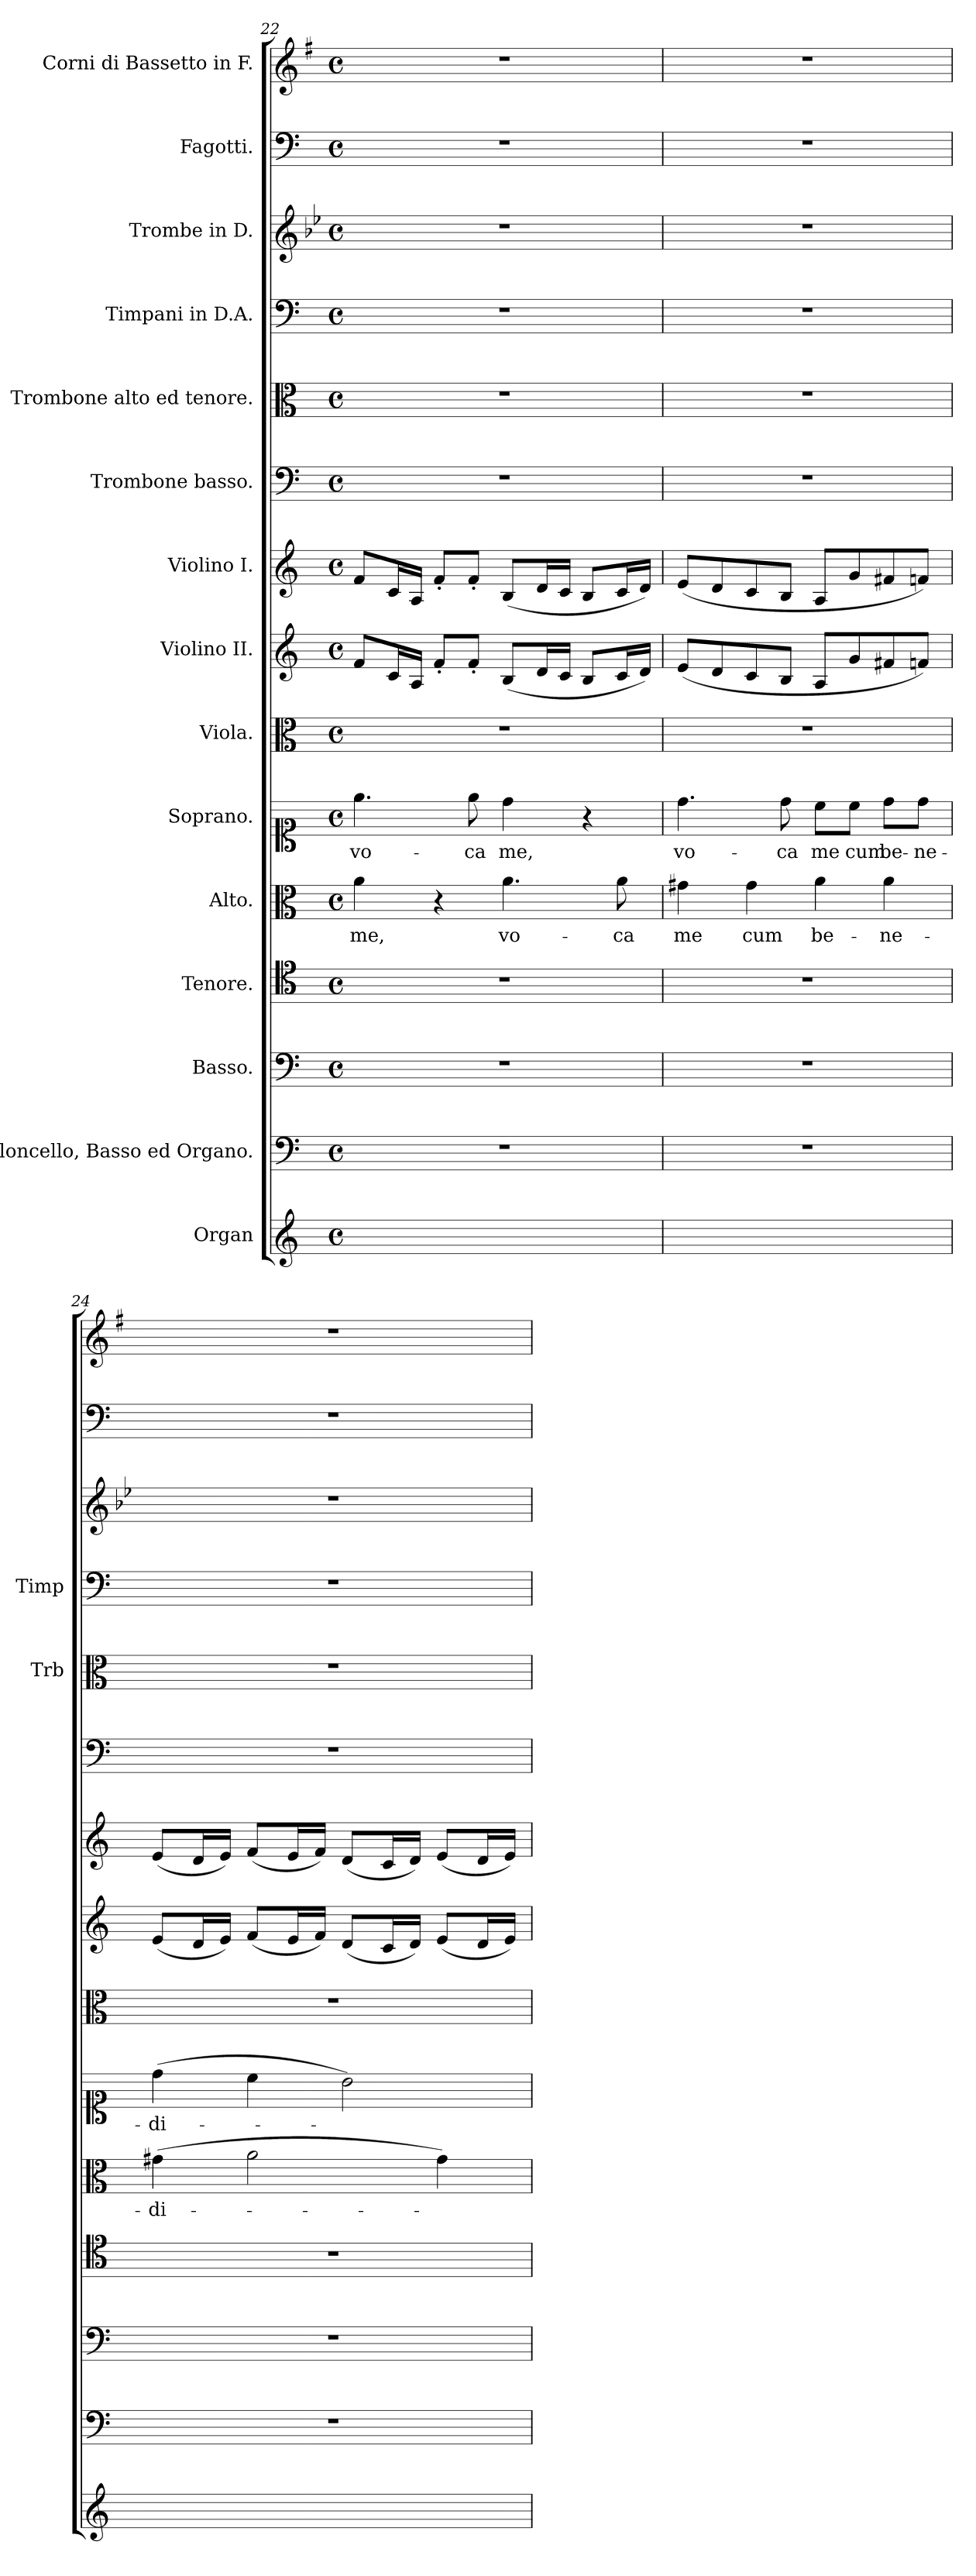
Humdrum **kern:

**kern	**kern	**kern	**kern	**kern	**text	**kern	**text	**kern	**kern	**kern	**kern	**kern	**kern	**kern	**kern	**kern
*part15	*part14	*part13	*part12	*part11	*part11	*part10	*part10	*part9	*part8	*part7	*part6	*part5	*part4	*part3	*part2	*part1
*staff15	*staff14	*staff13	*staff12	*staff11	*staff11	*staff10	*staff10	*staff9	*staff8	*staff7	*staff6	*staff5	*staff4	*staff3	*staff2	*staff1
*I"Organ	*I"Violoncello, Basso ed Organo.	*I"Basso.	*I"Tenore.	*I"Alto.	*	*I"Soprano.	*	*I"Viola.	*I"Violino II.	*I"Violino I.	*I"Trombone basso.	*I"Trombone alto ed tenore.	*I"Timpani in D.A.	*I"Trombe in D.	*I"Fagotti.	*I"Corni di Bassetto in F.
*	*	*	*	*	*	*	*	*	*	*	*	*I'Trb	*I'Timp	*	*	*
*clefG2	*clefF4	*clefF4	*clefC4	*clefC3	*	*clefC1	*	*clefC3	*clefG2	*clefG2	*clefF4	*clefC3	*clefF4	*clefG2	*clefF4	*clefG2
*	*	*	*	*	*	*	*	*	*	*	*	*	*	*ITrd-1c-2	*	*ITrd4c7
*k[]	*k[]	*k[]	*k[]	*k[]	*	*k[]	*	*k[]	*k[]	*k[]	*k[]	*k[]	*k[]	*k[]	*k[]	*k[]
*M4/4	*M4/4	*M4/4	*M4/4	*M4/4	*	*M4/4	*	*M4/4	*M4/4	*M4/4	*M4/4	*M4/4	*M4/4	*M4/4	*M4/4	*M4/4
*met(c)	*met(c)	*met(c)	*met(c)	*met(c)	*	*met(c)	*	*met(c)	*met(c)	*met(c)	*met(c)	*met(c)	*met(c)	*met(c)	*met(c)	*met(c)
=22	=22	=22	=22	=22	=22	=22	=22	=22	=22	=22	=22	=22	=22	=22	=22	=22
!	!	!	!	!	!LO:LY:b	!	!LO:LY:b	!	!	!	!	!	!	!	!	!
1ryy	1r	1r	1r	4a\	me,	4.ee\	vo-	1r	8f/L	8f/L	1r	1r	1r	1r	1r	1r
.	.	.	.	.	.	.	.	.	16c/L	16c/L	.	.	.	.	.	.
.	.	.	.	.	.	.	.	.	16A/JJ	16A/JJ	.	.	.	.	.	.
.	.	.	.	4r	.	.	.	.	8f'/L	8f'/L	.	.	.	.	.	.
!	!	!	!	!	!	!	!LO:LY:b	!	!	!	!	!	!	!	!	!
.	.	.	.	.	.	8ee\	-ca	.	8f'/J	8f'/J	.	.	.	.	.	.
!	!	!	!	!	!LO:LY:b	!	!LO:LY:b	!	!	!	!	!	!	!	!	!
.	.	.	.	4.a\	vo-	4dd\	me,	.	(<8B/L	(<8B/L	.	.	.	.	.	.
.	.	.	.	.	.	.	.	.	16d/L	16d/L	.	.	.	.	.	.
.	.	.	.	.	.	.	.	.	16c/JJ	16c/JJ	.	.	.	.	.	.
.	.	.	.	.	.	4r	.	.	8B/L	8B/L	.	.	.	.	.	.
!	!	!	!	!	!LO:LY:b	!	!	!	!	!	!	!	!	!	!	!
.	.	.	.	8a\	-ca	.	.	.	16c/L	16c/L	.	.	.	.	.	.
.	.	.	.	.	.	.	.	.	16d/JJ)	16d/JJ)	.	.	.	.	.	.
!!LO:PB:g=z
=23	=23	=23	=23	=23	=23	=23	=23	=23	=23	=23	=23	=23	=23	=23	=23	=23
!	!	!	!	!	!LO:LY:b	!	!LO:LY:b	!	!	!	!	!	!	!	!	!
1ryy	1r	1r	1r	4g#X\	me	4.dd\	vo-	1r	(<8e/L	(<8e/L	1r	1r	1r	1r	1r	1r
.	.	.	.	.	.	.	.	.	8d/	8d/	.	.	.	.	.	.
!	!	!	!	!	!LO:LY:b	!	!	!	!	!	!	!	!	!	!	!
.	.	.	.	4g#\	cum	.	.	.	8c/	8c/	.	.	.	.	.	.
!	!	!	!	!	!	!	!LO:LY:b	!	!	!	!	!	!	!	!	!
.	.	.	.	.	.	8dd\	-ca	.	8B/J	8B/J	.	.	.	.	.	.
!	!	!	!	!	!LO:LY:b	!	!LO:LY:b	!	!	!	!	!	!	!	!	!
.	.	.	.	4a\	be-	8cc\L	me	.	8A/L	8A/L	.	.	.	.	.	.
!	!	!	!	!	!	!	!LO:LY:b	!	!	!	!	!	!	!	!	!
.	.	.	.	.	.	8cc\J	cum	.	8g/	8g/	.	.	.	.	.	.
!	!	!	!	!	!LO:LY:b	!	!LO:LY:b	!	!	!	!	!	!	!	!	!
.	.	.	.	4a\	-ne-	8dd\L	be-	.	8f#X/	8f#X/	.	.	.	.	.	.
!	!	!	!	!	!	!	!LO:LY:b	!	!	!	!	!	!	!	!	!
.	.	.	.	.	.	8dd\J	-ne-	.	8fn/J)	8fn/J)	.	.	.	.	.	.
=24	=24	=24	=24	=24	=24	=24	=24	=24	=24	=24	=24	=24	=24	=24	=24	=24
!	!	!	!	!	!LO:LY:b	!	!LO:LY:b	!	!	!	!	!	!	!	!	!
1ryy	1r	1r	1r	(>4g#X\	-di-	(>4dd\	-di-	1r	(<8e/L	(<8e/L	1r	1r	1r	1r	1r	1r
.	.	.	.	.	.	.	.	.	16d/L	16d/L	.	.	.	.	.	.
.	.	.	.	.	.	.	.	.	16e/JJ)	16e/JJ)	.	.	.	.	.	.
.	.	.	.	2a\	.	4cc\	.	.	(<8f/L	(<8f/L	.	.	.	.	.	.
.	.	.	.	.	.	.	.	.	16e/L	16e/L	.	.	.	.	.	.
.	.	.	.	.	.	.	.	.	16f/JJ)	16f/JJ)	.	.	.	.	.	.
.	.	.	.	.	.	2b\)	.	.	(<8d/L	(<8d/L	.	.	.	.	.	.
.	.	.	.	.	.	.	.	.	16c/L	16c/L	.	.	.	.	.	.
.	.	.	.	.	.	.	.	.	16d/JJ)	16d/JJ)	.	.	.	.	.	.
.	.	.	.	4g#\)	.	.	.	.	(<8e/L	(<8e/L	.	.	.	.	.	.
.	.	.	.	.	.	.	.	.	16d/L	16d/L	.	.	.	.	.	.
.	.	.	.	.	.	.	.	.	16e/JJ)	16e/JJ)	.	.	.	.	.	.
=	=	=	=	=	=	=	=	=	=	=	=	=	=	=	=	=
*-	*-	*-	*-	*-	*-	*-	*-	*-	*-	*-	*-	*-	*-	*-	*-	*-
